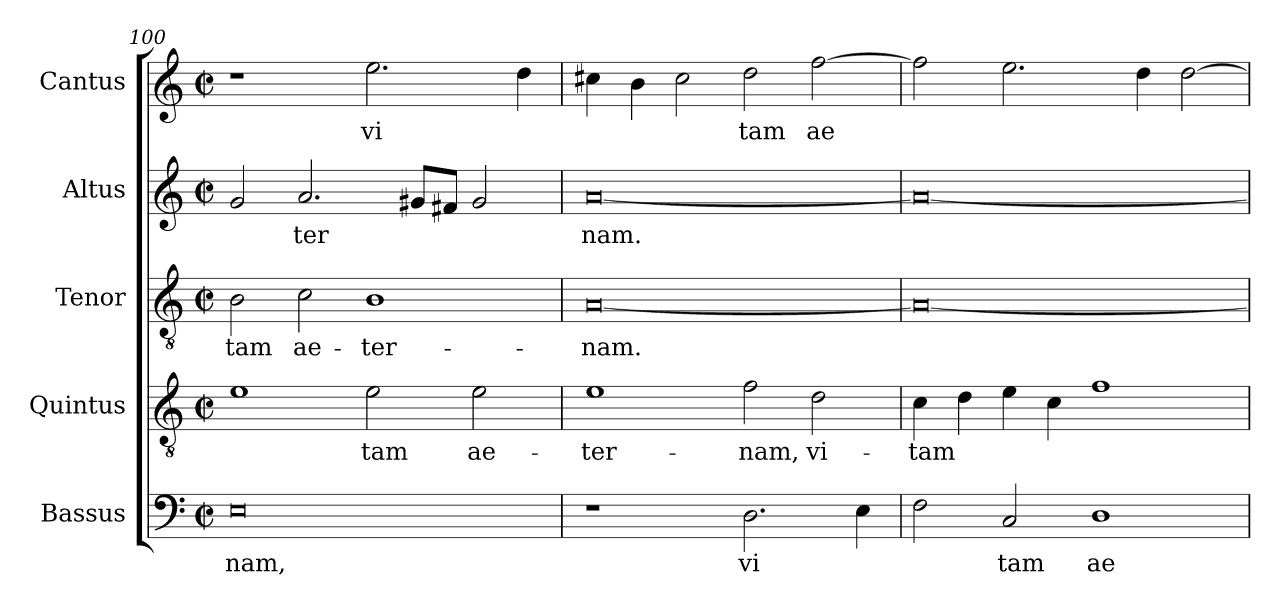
**kern	**text	**kern	**text	**kern	**text	**kern	**text	**kern	**text
*part5	*part5	*part4	*part4	*part3	*part3	*part2	*part2	*part1	*part1
*staff5	*staff5	*staff4	*staff4	*staff3	*staff3	*staff2	*staff2	*staff1	*staff1
*I"Bassus	*	*I"Quintus	*	*I"Tenor	*	*I"Altus	*	*I"Cantus	*
*clefF4	*	*clefGv2	*	*clefGv2	*	*clefG2	*	*clefG2	*
*k[]	*	*k[]	*	*k[]	*	*k[]	*	*k[]	*
*C:	*	*C:	*	*C:	*	*C:	*	*C:	*
*M2/2	*	*M2/2	*	*M2/2	*	*M2/2	*	*M2/2	*
*met(c|)	*	*met(c|)	*	*met(c|)	*	*met(c|)	*	*met(c|)	*
=100	=100	=100	=100	=100	=100	=100	=100	=100	=100
!	!LO:LY:b:cj	!	!LO:LY:b:cj	!	!LO:LY:b	!	!LO:LY:b:cj	!	!
0E	nam,	1e	--	2B\	-tam	2g/	--	1r	.
!	!	!	!	!	!LO:LY:b	!	!LO:LY:b:cj	!	!
.	.	.	.	2c\	ae-	2.a/	-ter-	.	.
!	!	!	!LO:LY:b:cj	!	!LO:LY:b	!	!	!	!LO:LY:b:cj
.	.	2e\	-tam	1B	-ter-	.	.	2.ee\	vi
!	!	!	!	!	!	!	!LO:LY:b:cj	!	!
.	.	.	.	.	.	8g#/L	--	.	.
!	!	!	!	!	!	!	!LO:LY:b:cj	!	!
.	.	.	.	.	.	8f#/J	--	.	.
!	!	!	!LO:LY:b:cj	!	!	!	!LO:LY:b:cj	!	!
.	.	2e\	ae-	.	.	2g#/	--	.	.
!	!	!	!	!	!	!	!	!	!LO:LY:b:cj
.	.	.	.	.	.	.	.	4dd\	.
=101	=101	=101	=101	=101	=101	=101	=101	=101	=101
!	!	!	!LO:LY:b:cj	!	!LO:LY:b	!	!LO:LY:b:cj	!	!LO:LY:b:cj
1r	.	1e	-ter-	[<0A	-nam.	[<0a	-nam.	4cc#X\	.
!	!	!	!	!	!	!	!	!	!LO:LY:b:cj
.	.	.	.	.	.	.	.	4b\	.
!	!	!	!	!	!	!	!	!	!LO:LY:b:cj
.	.	.	.	.	.	.	.	2cc#\	.
!	!LO:LY:b:cj	!	!LO:LY:b:cj	!	!	!	!	!	!LO:LY:b:cj
2.D\	vi	2f\	-nam,	.	.	.	.	2dd\	tam
!	!	!	!LO:LY:b:cj	!	!	!	!	!	!LO:LY:b:cj
.	.	2d\	vi-	.	.	.	.	[>2ff\	ae
!	!LO:LY:b:cj	!	!	!	!	!	!	!	!
4E\	.	.	.	.	.	.	.	.	.
=102	=102	=102	=102	=102	=102	=102	=102	=102	=102
!	!LO:LY:b:cj	!	!LO:LY:b:cj	!	!LO:LY:b	!	!LO:LY:b:cj	!	!LO:LY:b:cj
2F\	.	4c\	-tam	0A_<	.	0a_<	.	2ff\]	.
!	!	!	!LO:LY:b:cj	!	!	!	!	!	!
.	.	4d\	.	.	.	.	.	.	.
!	!LO:LY:b:cj	!	!LO:LY:b:cj	!	!	!	!	!	!LO:LY:b:cj
2C/	tam	4e\	.	.	.	.	.	2.ee\	.
!	!	!	!LO:LY:b:cj	!	!	!	!	!	!
.	.	4c\	.	.	.	.	.	.	.
!	!LO:LY:b:cj	!	!LO:LY:b:cj	!	!	!	!	!	!
1D	ae	1f	.	.	.	.	.	.	.
!	!	!	!	!	!	!	!	!	!LO:LY:b:cj
.	.	.	.	.	.	.	.	4dd\	.
!	!	!	!	!	!	!	!	!	!LO:LY:b:cj
.	.	.	.	.	.	.	.	[>2dd\	.
=	=	=	=	=	=	=	=	=	=
*-	*-	*-	*-	*-	*-	*-	*-	*-	*-
